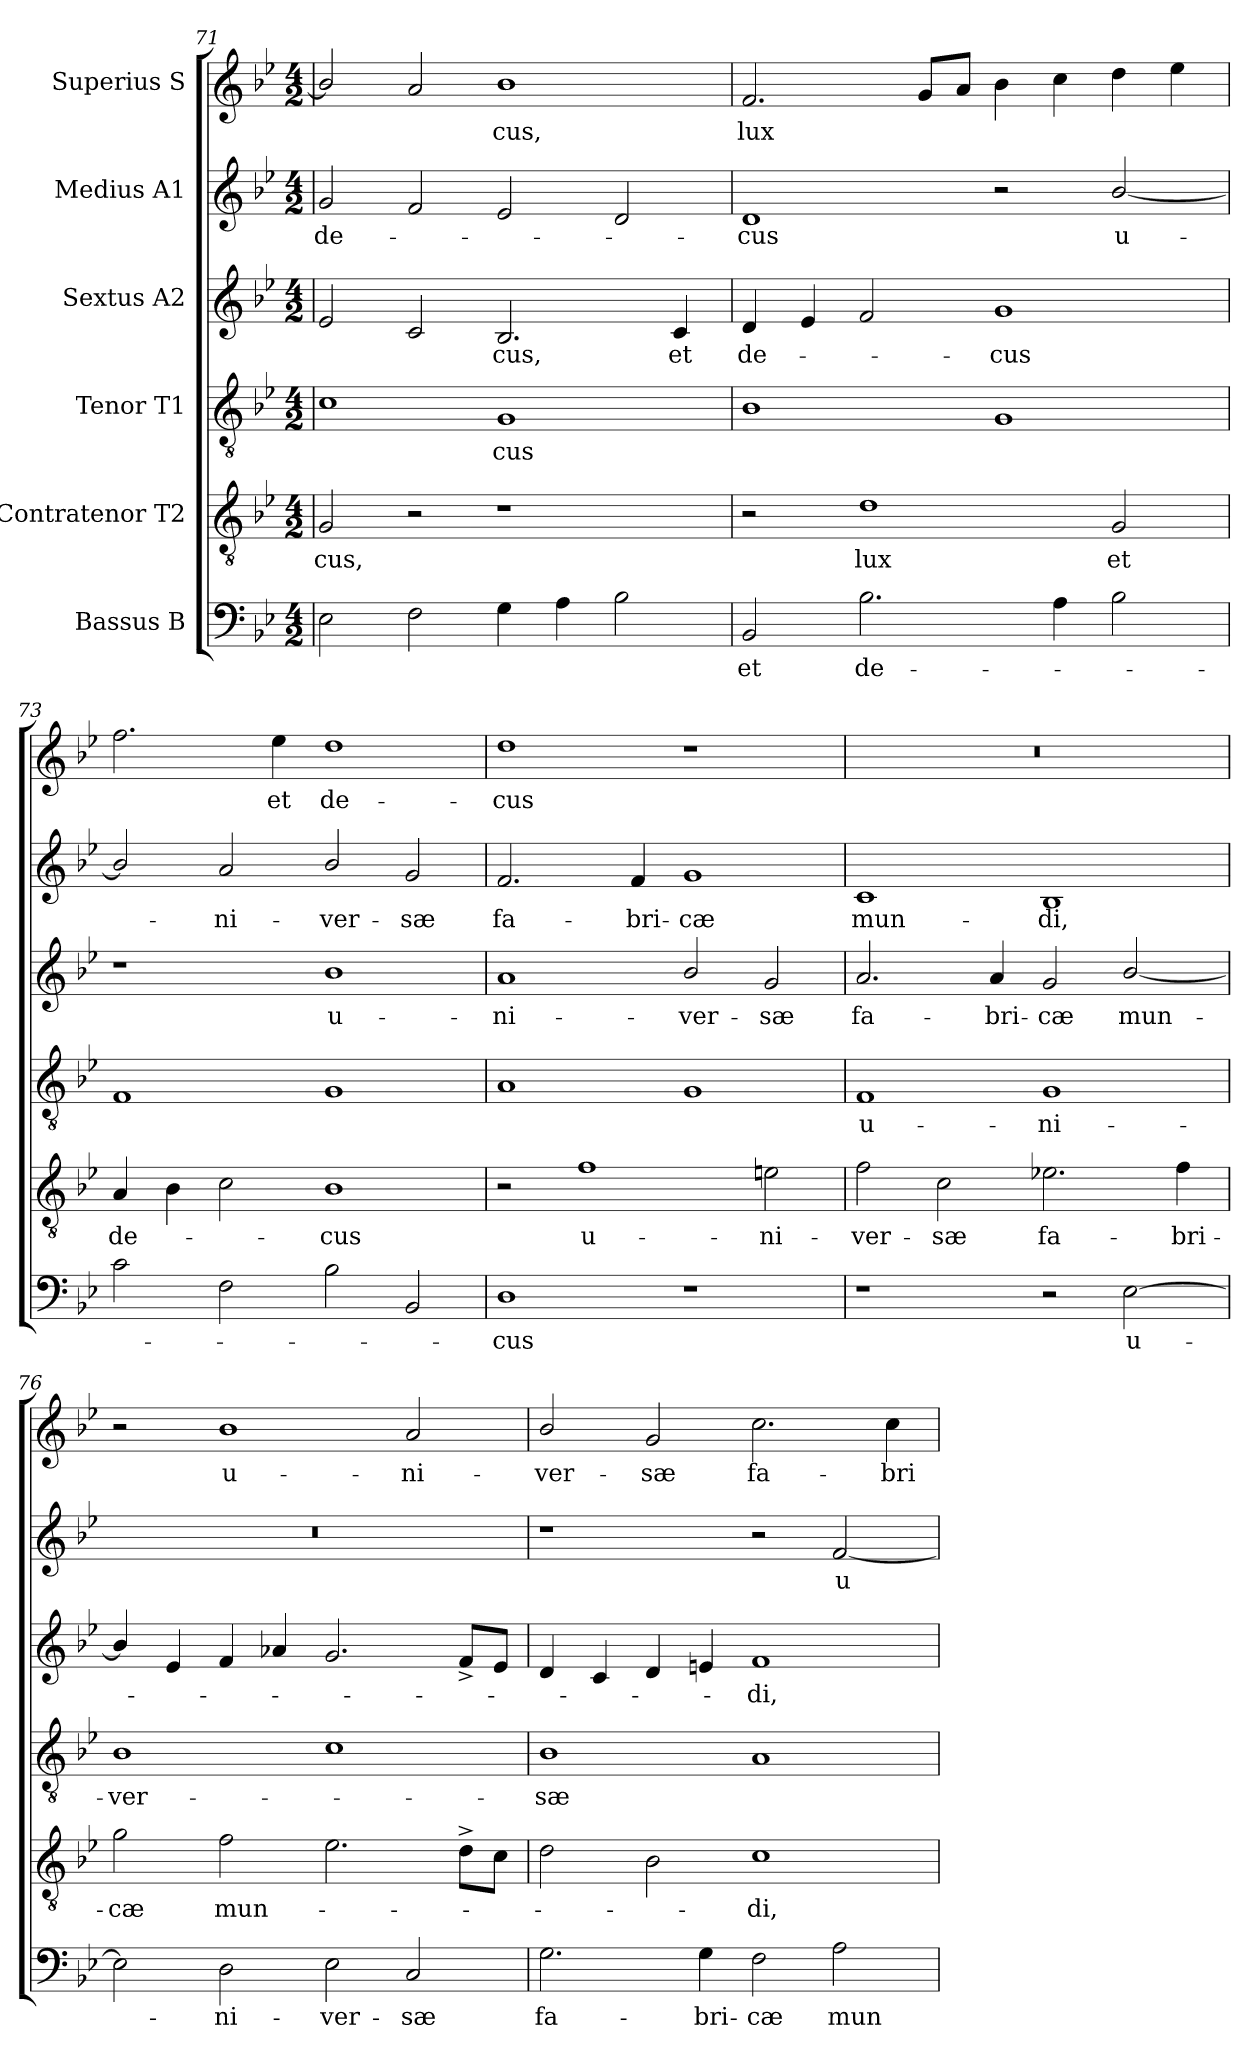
**kern	**text	**kern	**text	**kern	**text	**kern	**text	**kern	**text	**kern	**text
*part6	*part6	*part5	*part5	*part4	*part4	*part3	*part3	*part2	*part2	*part1	*part1
*staff6	*staff6	*staff5	*staff5	*staff4	*staff4	*staff3	*staff3	*staff2	*staff2	*staff1	*staff1
*I"Bassus  B	*	*I"Contratenor  T2	*	*I"Tenor  T1	*	*I"Sextus  A2	*	*I"Medius  A1	*	*I"Superius  S	*
*clefF4	*	*clefGv2	*	*clefGv2	*	*clefG2	*	*clefG2	*	*clefG2	*
*k[b-e-]	*	*k[b-e-]	*	*k[b-e-]	*	*k[b-e-]	*	*k[b-e-]	*	*k[b-e-]	*
*B-:	*	*B-:	*	*B-:	*	*B-:	*	*B-:	*	*B-:	*
*M4/2	*	*M4/2	*	*M4/2	*	*M4/2	*	*M4/2	*	*M4/2	*
=71	=71!	=71	=71!	=71	=71!	=71	=71!	=71	=71!	=71!	=71!
!	!	!	!LO:LY:b:cj	!	!	!	!	!	!LO:LY:b:cj	!	!
2E-\	.	2G/	-cus,	1c	.	2e-/	.	2g/	de-	2b-/]	.
2F\	.	2r	.	.	.	2c/	.	2f/	.	2a/	.
!	!	!	!	!	!LO:LY:b:cj	!	!LO:LY:b:cj	!	!	!	!LO:LY:b:cj
4G\	.	1r	.	1G	-cus	2.B-/	-cus,	2e-/	.	1b-	-cus,
4A\	.	.	.	.	.	.	.	.	.	.	.
2B-\	.	.	.	.	.	.	.	2d/	.	.	.
!	!	!	!	!	!	!	!LO:LY:b:cj	!	!	!	!
.	.	.	.	.	.	4c/	et	.	.	.	.
=72	=72	=72	=72	=72	=72	=72	=72	=72	=72	=72	=72
!	!LO:LY:b:cj	!	!	!	!	!	!LO:LY:b:cj	!	!LO:LY:b:cj	!	!LO:LY:b:cj
2BB-/	et	2r	.	1B-	.	4d/	de-	1d	-cus	2.f/	lux
.	.	.	.	.	.	4e-/	.	.	.	.	.
!	!LO:LY:b:cj	!	!LO:LY:b:cj	!	!	!	!	!	!	!	!
2.B-\	de-	1d	lux	.	.	2f/	.	.	.	.	.
.	.	.	.	.	.	.	.	.	.	8g/L	.
.	.	.	.	.	.	.	.	.	.	8a/J	.
!	!	!	!	!	!	!	!LO:LY:b:cj	!	!	!	!
.	.	.	.	1G	.	1g	-cus	2r	.	4b-\	.
4A\	.	.	.	.	.	.	.	.	.	4cc\	.
!	!	!	!LO:LY:b:cj	!	!	!	!	!	!LO:LY:b:cj	!	!
2B-\	.	2G/	et	.	.	.	.	[<2b-/	u-	4dd\	.
.	.	.	.	.	.	.	.	.	.	4ee-\	.
=73	=73	=73	=73	=73	=73	=73	=73	=73	=73	=73	=73
!	!	!	!LO:LY:b:cj	!	!	!	!	!	!	!	!
2c\	.	4A/	de-	1F	.	1r	.	2b-/]	.	2.ff\	.
.	.	4B-\	.	.	.	.	.	.	.	.	.
!	!	!	!	!	!	!	!	!	!LO:LY:b:cj	!	!
2F\	.	2c\	.	.	.	.	.	2a/	-ni-	.	.
!	!	!	!	!	!	!	!	!	!	!	!LO:LY:b:cj
.	.	.	.	.	.	.	.	.	.	4ee-\	et
!	!	!	!LO:LY:b:cj	!	!	!	!LO:LY:b:cj	!	!LO:LY:b:cj	!	!LO:LY:b:cj
2B-\	.	1B-	-cus	1G	.	1b-	u-	2b-/	-ver-	1dd	de-
!	!	!	!	!	!	!	!	!	!LO:LY:b:cj	!	!
2BB-/	.	.	.	.	.	.	.	2g/	-sæ	.	.
!!LO:PB:g=z
=74	=74	=74	=74	=74	=74	=74	=74	=74	=74	=74	=74
!	!LO:LY:b:cj	!	!	!	!	!	!LO:LY:b:cj	!	!LO:LY:b:cj	!	!LO:LY:b:cj
1D	-cus	2r	.	1A	.	1a	-ni-	2.f/	fa-	1dd	-cus
!	!	!	!LO:LY:b:cj	!	!	!	!	!	!	!	!
.	.	1f	u-	.	.	.	.	.	.	.	.
!	!	!	!	!	!	!	!	!	!LO:LY:b	!	!
.	.	.	.	.	.	.	.	4f/	-bri-	.	.
!	!	!	!	!	!	!	!LO:LY:b:cj	!	!LO:LY:b:rj	!	!
1r	.	.	.	1G	.	2b-/	-ver-	1g	-cæ	1r	.
!	!	!	!LO:LY:b:cj	!	!	!	!LO:LY:b:cj	!	!	!	!
.	.	2en\	-ni-	.	.	2g/	-sæ	.	.	.	.
=75	=75!	=75	=75!	=75	=75!	=75	=75!	=75	=75!	=75!	=75!
!	!	!	!LO:LY:b:cj	!	!LO:LY:b:cj	!	!LO:LY:b:cj	!	!LO:LY:b:cj	!LO:N:vis=1	!
1r	.	2f\	-ver-	1F	u-	2.a/	fa-	1c	mun-	0r	.
!	!	!	!LO:LY:b:cj	!	!	!	!	!	!	!	!
.	.	2c\	-sæ	.	.	.	.	.	.	.	.
!	!	!	!	!	!	!	!LO:LY:b	!	!	!	!
.	.	.	.	.	.	4a/	-bri-	.	.	.	.
!	!	!	!LO:LY:b:cj	!	!LO:LY:b:cj	!	!LO:LY:b:rj	!	!LO:LY:b:cj	!	!
2r	.	2.e-X\	fa-	1G	-ni-	2g/	-cæ	1B-	-di,	.	.
!	!LO:LY:b:cj	!	!	!	!	!	!LO:LY:b:cj	!	!	!	!
[>2E-\	u-	.	.	.	.	[<2b-/	mun-	.	.	.	.
!	!	!	!LO:LY:b:cj	!	!	!	!	!	!	!	!
.	.	4f\	-bri-	.	.	.	.	.	.	.	.
=76	=76	=76	=76	=76	=76	=76	=76	=76	=76	=76	=76
!	!	!	!LO:LY:b:cj	!	!LO:LY:b:cj	!	!	!LO:N:vis=1	!	!	!
2E-\]	.	2g\	-cæ	1B-	-ver-	4b-/]	.	0r	.	2r	.
.	.	.	.	.	.	4e-/	.	.	.	.	.
!	!LO:LY:b:cj	!	!LO:LY:b	!	!	!	!	!	!	!	!LO:LY:b:cj
2D\	-ni-	2f\	mun-	.	.	4f/	.	.	.	1b-	u-
.	.	.	.	.	.	4a-X/	.	.	.	.	.
!	!LO:LY:b:cj	!	!	!	!	!	!	!	!	!	!
2E-\	-ver-	2.e-\	.	1c	.	2.g/	.	.	.	.	.
!	!LO:LY:b:cj	!	!	!	!	!	!	!	!	!	!LO:LY:b:cj
2C/	-sæ	.	.	.	.	.	.	.	.	2a/	-ni-
.	.	8d^<\L	.	.	.	8f^>/L	.	.	.	.	.
.	.	8c\J	.	.	.	8e-/J	.	.	.	.	.
=77	=77	=77	=77	=77	=77	=77	=77	=77	=77	=77	=77
!	!LO:LY:b:cj	!	!	!	!LO:LY:b:cj	!	!	!	!	!	!LO:LY:b:cj
2.G\	fa-	2d\	.	1B-	-sæ	4d/	.	1r	.	2b-/	-ver-
.	.	.	.	.	.	4c/	.	.	.	.	.
!	!	!	!	!	!	!	!	!	!	!	!LO:LY:b:cj
.	.	2B-\	.	.	.	4d/	.	.	.	2g/	-sæ
!	!LO:LY:b	!	!	!	!	!	!	!	!	!	!
4G\	-bri-	.	.	.	.	4en/	.	.	.	.	.
!	!LO:LY:b:rj	!	!LO:LY:b:cj	!	!	!	!LO:LY:b:cj	!	!	!	!LO:LY:b:cj
2F\	-cæ	1c	-di,	1A	.	1f	-di,	2r	.	2.cc\	fa-
!	!LO:LY:b:cj	!	!	!	!	!	!	!	!LO:LY:b:cj	!	!
2A\	mun-	.	.	.	.	.	.	[<2f/	u-	.	.
!	!	!	!	!	!	!	!	!	!	!	!LO:LY:b:cj
.	.	.	.	.	.	.	.	.	.	4cc\	-bri-
=	=	=	=	=	=	=	=	=	=	=	=
*-	*-	*-	*-	*-	*-	*-	*-	*-	*-	*-	*-
